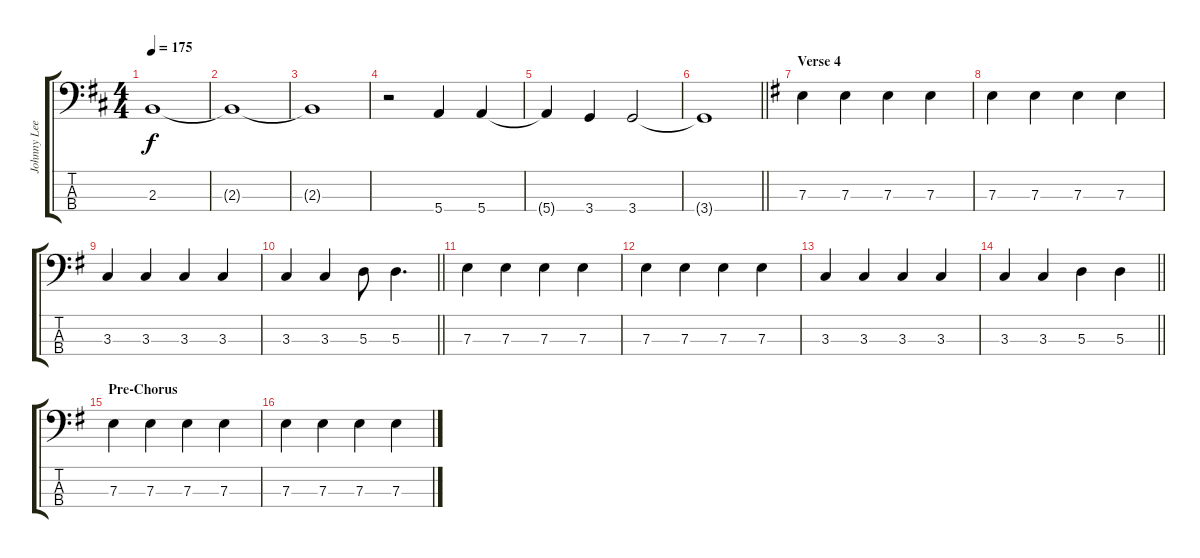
\track ("Johnny Lee Middleton" "Johnny Lee") {instrument electricbassfinger}
\staff {score tabs}
\tuning (G2 D2 A1 E1) {hide}
\ts (4 4)
\tempo 175
\clef f4
\ks bminor
2.3{t}.1{dy f} |
2.3{t}.1 |
2.3{t}.1 |
r.2 5.4.4{volume 16} 5.4.4 |
5.4{t}.4 3.4.4 3.4.2 |
\barLineRight lightlight
3.4{t}.1 |
\section ("" "Verse 4")
\ks eminor
7.3.4 7.3.4 7.3.4 7.3.4 |
7.3.4 7.3.4 7.3.4 7.3.4 |
3.3.4 3.3.4 3.3.4 3.3.4 |
\barLineRight lightlight
3.3.4 3.3.4 5.3.8 5.3.4{d} |
7.3.4 7.3.4 7.3.4 7.3.4 |
7.3.4 7.3.4 7.3.4 7.3.4 |
3.3.4 3.3.4 3.3.4 3.3.4 |
\barLineRight lightlight
3.3.4 3.3.4 5.3.4 5.3.4 |
\section ("" "Pre-Chorus")
7.3.4 7.3.4 7.3.4 7.3.4 |
7.3.4 7.3.4 7.3.4 7.3.4
